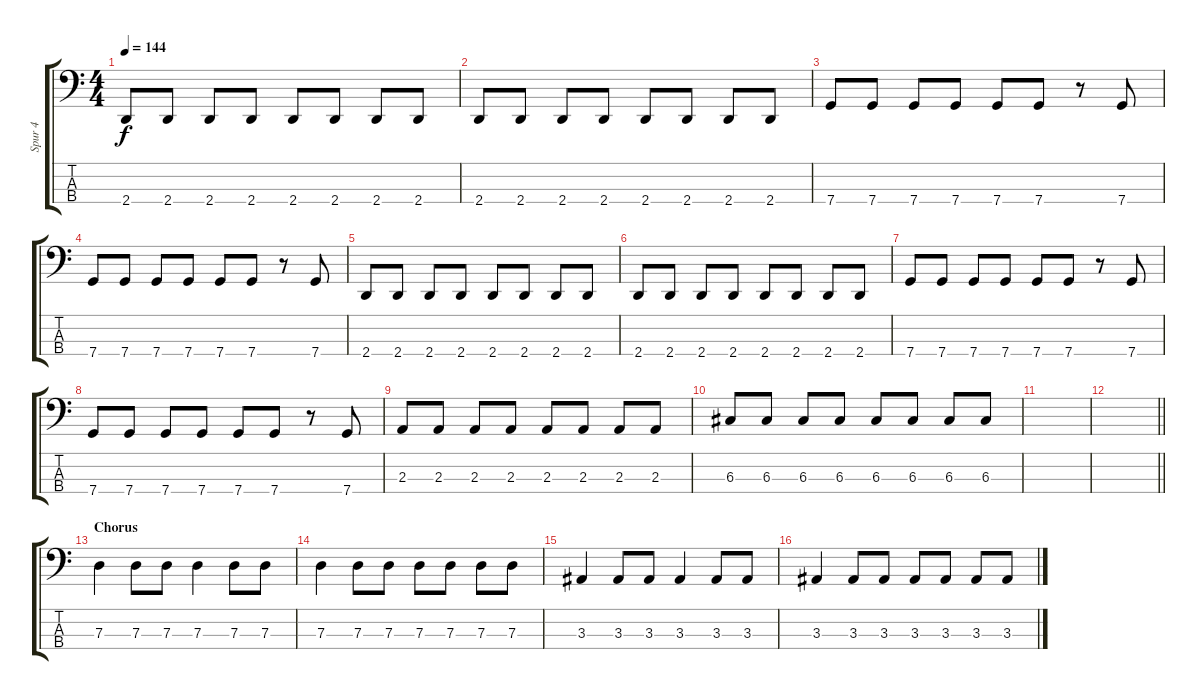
\track ("Spur 4" "Spur 4") {instrument electricbasspick}
\staff {score tabs}
\tuning (F2 C2 G1 C1) {hide}
\ts (4 4)
\tempo 144
\clef f4
\ks c
2.4.8{dy f} 2.4.8 2.4.8 2.4.8 2.4.8 2.4.8 2.4.8 2.4.8 |
2.4.8 2.4.8 2.4.8 2.4.8 2.4.8 2.4.8 2.4.8 2.4.8 |
7.4.8 7.4.8 7.4.8 7.4.8 7.4.8 7.4.8 r.8 7.4.8 |
7.4.8 7.4.8 7.4.8 7.4.8 7.4.8 7.4.8 r.8 7.4.8 |
2.4.8 2.4.8 2.4.8 2.4.8 2.4.8 2.4.8 2.4.8 2.4.8 |
2.4.8 2.4.8 2.4.8 2.4.8 2.4.8 2.4.8 2.4.8 2.4.8 |
7.4.8 7.4.8 7.4.8 7.4.8 7.4.8 7.4.8 r.8 7.4.8 |
7.4.8 7.4.8 7.4.8 7.4.8 7.4.8 7.4.8 r.8 7.4.8 |
2.3.8 2.3.8 2.3.8 2.3.8 2.3.8 2.3.8 2.3.8 2.3.8 |
6.3.8 6.3.8 6.3.8 6.3.8 6.3.8 6.3.8 6.3.8 6.3.8 |
|
\barLineRight lightlight
|
\section ("" "Chorus")
7.3.4 7.3.8 7.3.8 7.3.4 7.3.8 7.3.8 |
7.3.4 7.3.8 7.3.8 7.3.8 7.3.8 7.3.8 7.3.8 |
3.3.4 3.3.8 3.3.8 3.3.4 3.3.8 3.3.8 |
3.3.4 3.3.8 3.3.8 3.3.8 3.3.8 3.3.8 3.3.8
